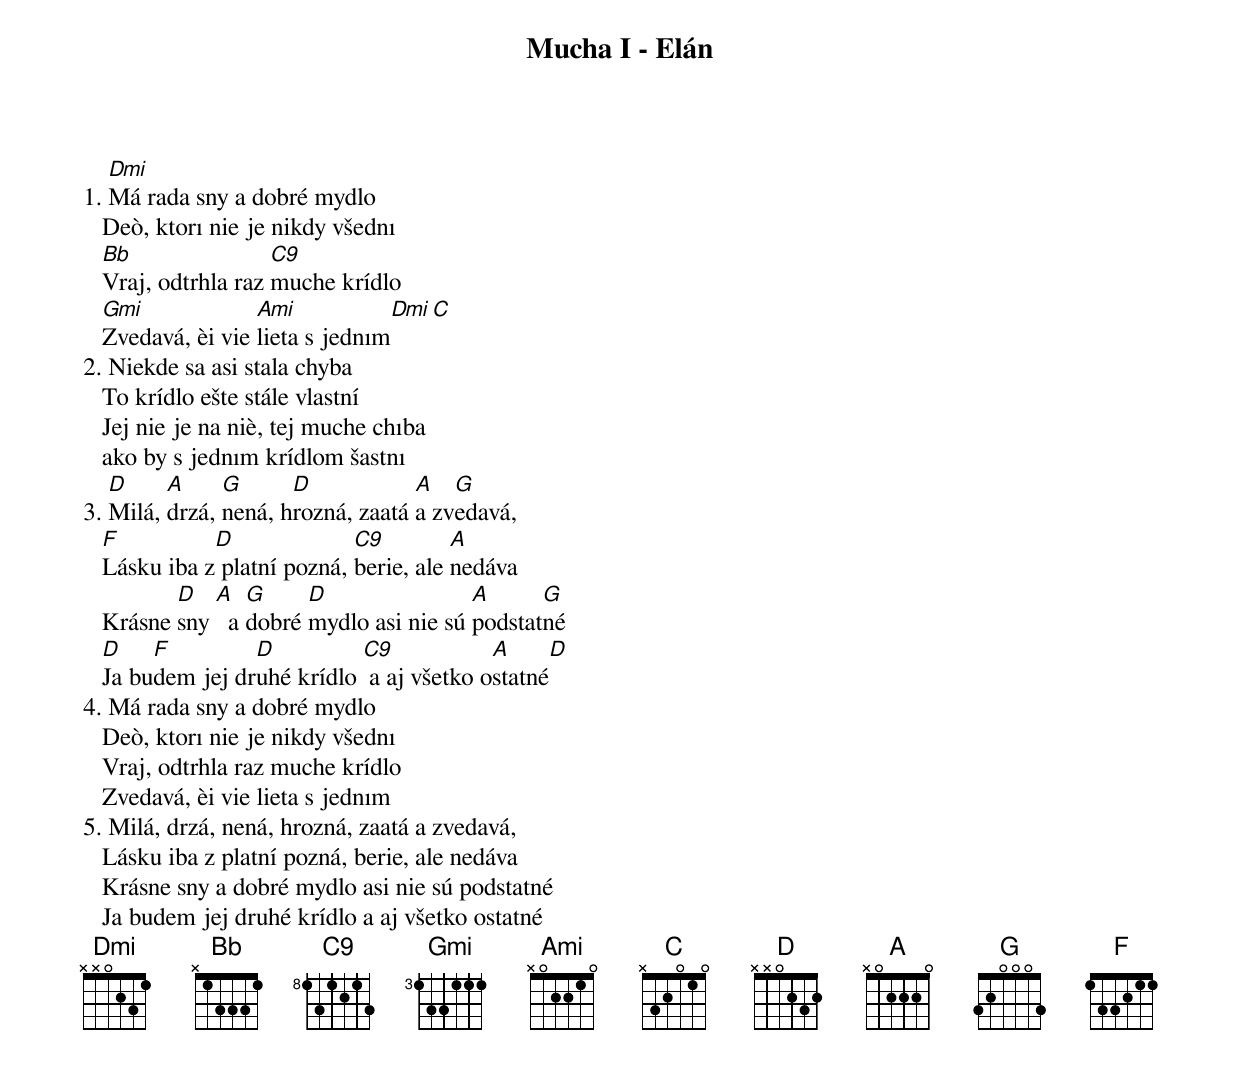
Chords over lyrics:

Mucha I - Elán

   Dmi
1. Má rada sny a dobré mydlo
   Deò, ktorı nie je nikdy všednı
   Bb                C9
   Vraj, odtrhla raz muche krídlo
   Gmi             Ami              Dmi C
   Zvedavá, èi vie lieta s jednım
2. Niekde sa asi stala chyba
   To krídlo ešte stále vlastní
   Jej nie je na niè, tej muche chıba
   ako by s jednım krídlom šastnı
   D     A     G      D            A   G
3. Milá, drzá, nená, hrozná, zaatá a zvedavá,
   F          D              C9         A
   Lásku iba z platní pozná, berie, ale nedáva
          D   A   G     D                A      G
   Krásne sny   a dobré mydlo asi nie sú podstatné
   D    F         D          C9            A        D
   Ja budem jej druhé krídlo  a aj všetko ostatné
4. Má rada sny a dobré mydlo
   Deò, ktorı nie je nikdy všednı
   Vraj, odtrhla raz muche krídlo
   Zvedavá, èi vie lieta s jednım
5. Milá, drzá, nená, hrozná, zaatá a zvedavá,
   Lásku iba z platní pozná, berie, ale nedáva
   Krásne sny a dobré mydlo asi nie sú podstatné
   Ja budem jej druhé krídlo a aj všetko ostatné
